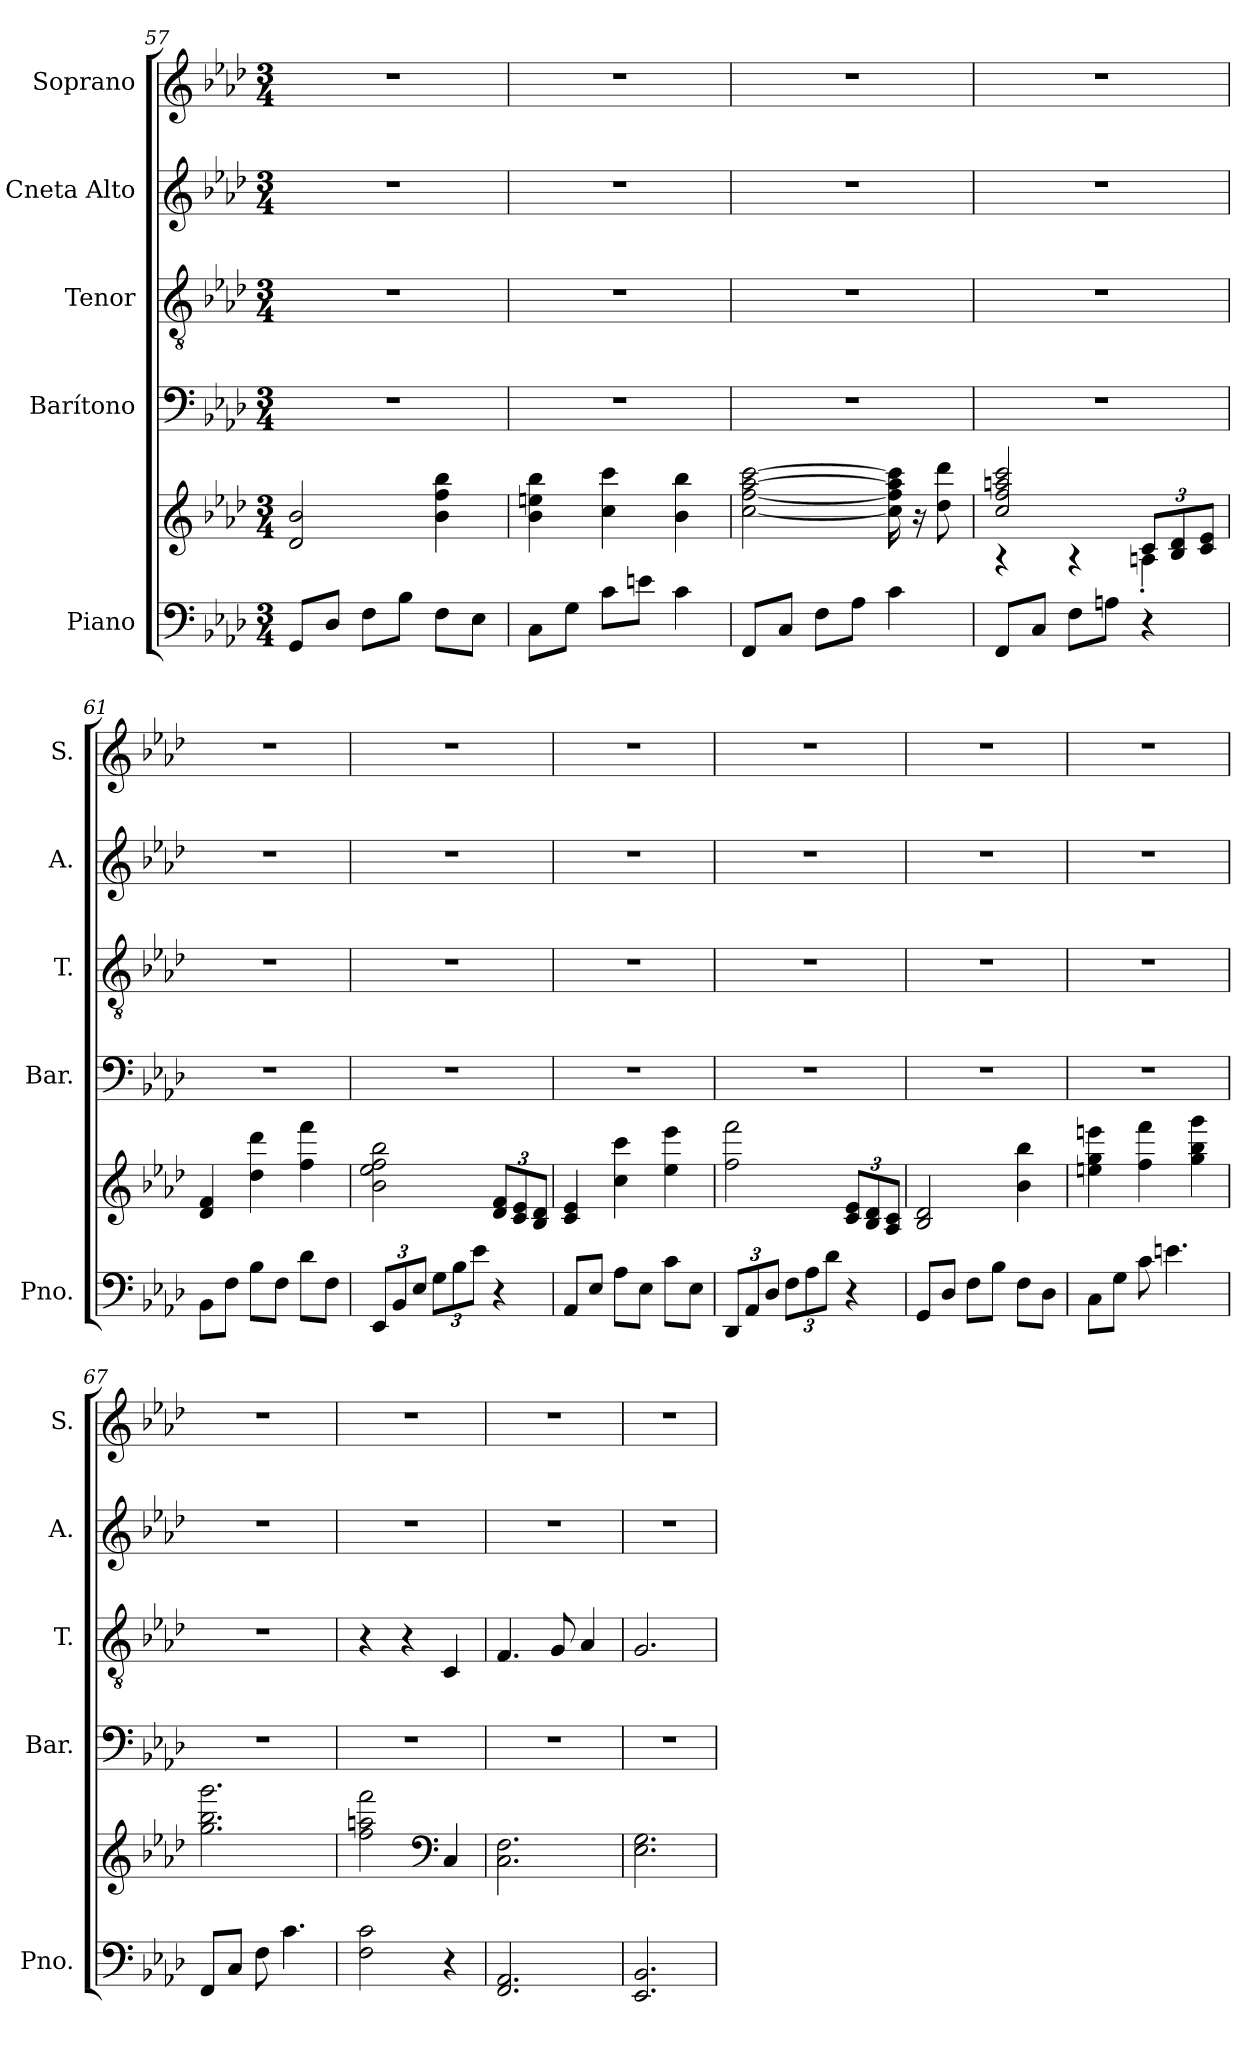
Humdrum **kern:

**kern	**kern	**kern	**kern	**kern	**kern
*part5	*part5	*part4	*part3	*part2	*part1
*staff6	*staff5	*staff4	*staff3	*staff2	*staff1
*I"Piano	*	*I"Barítono	*I"Tenor	*I"Cneta Alto	*I"Soprano
*I'Pno.	*	*I'Bar.	*I'T.	*I'A.	*I'S.
*clefF4	*clefG2	*clefF4	*clefGv2	*clefG2	*clefG2
*k[b-e-a-d-]	*k[b-e-a-d-]	*k[b-e-a-d-]	*k[b-e-a-d-]	*k[b-e-a-d-]	*k[b-e-a-d-]
*M3/4	*M3/4	*M3/4	*M3/4	*M3/4	*M3/4
=57	=57	=57	=57	=57	=57
8GG/L	2d-/ 2b-/	2.r	2.r	2.r	2.r
8D-/J	.	.	.	.	.
8F\L	.	.	.	.	.
8B-\J	.	.	.	.	.
8F\L	4b-\ 4ff\ 4bb-\	.	.	.	.
8E-\J	.	.	.	.	.
=58	=58	=58	=58	=58	=58
8C\L	4b-\ 4een\ 4bb-\	2.r	2.r	2.r	2.r
8G\J	.	.	.	.	.
8c\L	4cc\ 4ccc\	.	.	.	.
8en\J	.	.	.	.	.
4c\	4b-\ 4bb-\	.	.	.	.
=59	=59	=59	=59	=59	=59
8FF/L	[2cc\ [2ff\ [2aa-\ [2ccc\	2.r	2.r	2.r	2.r
8C/J	.	.	.	.	.
8F\L	.	.	.	.	.
8A-\J	.	.	.	.	.
4c\	16cc\] 16ff\] 16aa-\] 16ccc\]	.	.	.	.
.	16r	.	.	.	.
.	8dd-\ 8ddd-\	.	.	.	.
=60	=60	=60	=60	=60	=60
*	*^	*	*	*	*
8FF/L	2cc/ 2ff/ 2aan/ 2ccc/	4r	2.r	2.r	2.r	2.r
8C/J	.	.	.	.	.	.
8F\L	.	4r	.	.	.	.
8An\J	.	.	.	.	.	.
*	*Xbrackettup	*	*	*	*	*
4r	12c/L	4An'\	.	.	.	.
.	12B-/ 12d-/	.	.	.	.	.
.	12c/ 12e-/J	.	.	.	.	.
*	*v	*v	*	*	*	*
=61	=61	=61	=61	=61	=61
8BB-\L	4d-/ 4f/	2.r	2.r	2.r	2.r
8F\J	.	.	.	.	.
8B-\L	4dd-\ 4ddd-\	.	.	.	.
8F\J	.	.	.	.	.
8d-\L	4ff\ 4fff\	.	.	.	.
8F\J	.	.	.	.	.
=62	=62	=62	=62	=62	=62
*Xbrackettup	*	*	*	*	*
12EE-/L	2b-\ 2ee-\ 2ff\ 2bb-\	2.r	2.r	2.r	2.r
12BB-/	.	.	.	.	.
12E-/J	.	.	.	.	.
12G\L	.	.	.	.	.
12B-\	.	.	.	.	.
12e-\J	.	.	.	.	.
4r	12d-/ 12f/L	.	.	.	.
.	12c/ 12e-/	.	.	.	.
.	12B-/ 12d-/J	.	.	.	.
=63	=63	=63	=63	=63	=63
8AA-/L	4c/ 4e-/	2.r	2.r	2.r	2.r
8E-/J	.	.	.	.	.
8A-\L	4cc\ 4ccc\	.	.	.	.
8E-\J	.	.	.	.	.
8c\L	4ee-\ 4eee-\	.	.	.	.
8E-\J	.	.	.	.	.
=64	=64	=64	=64	=64	=64
12DD-/L	2ff\ 2fff\	2.r	2.r	2.r	2.r
12AA-/	.	.	.	.	.
12D-/J	.	.	.	.	.
12F\L	.	.	.	.	.
12A-\	.	.	.	.	.
12d-\J	.	.	.	.	.
4r	12c/ 12e-/L	.	.	.	.
.	12B-/ 12d-/	.	.	.	.
.	12A-/ 12c/J	.	.	.	.
=65	=65	=65	=65	=65	=65
8GG/L	2B-/ 2d-/	2.r	2.r	2.r	2.r
8D-/J	.	.	.	.	.
8F\L	.	.	.	.	.
8B-\J	.	.	.	.	.
8F\L	4b-\ 4bb-\	.	.	.	.
8D-\J	.	.	.	.	.
=66	=66	=66	=66	=66	=66
8C\L	4een\ 4gg\ 4eeen\	2.r	2.r	2.r	2.r
8G\J	.	.	.	.	.
8c\	4ff\ 4fff\	.	.	.	.
4.en\	.	.	.	.	.
.	4gg\ 4bb-\ 4ggg\	.	.	.	.
=67	=67	=67	=67	=67	=67
8FF/L	2.gg\ 2.bb-\ 2.ggg\	2.r	2.r	2.r	2.r
8C/J	.	.	.	.	.
8F\	.	.	.	.	.
4.c\	.	.	.	.	.
=68	=68	=68	=68	=68	=68
2F\ 2c\	2ff\ 2aan\ 2fff\	2.r	4r	2.r	2.r
.	.	.	4r	.	.
*	*clefF4	*	*	*	*
4r	4C/	.	4C/	.	.
=69	=69	=69	=69	=69	=69
2.FF/ 2.AA-/	2.C\ 2.F\	2.r	4.F/	2.r	2.r
.	.	.	8G/	.	.
.	.	.	4A-/	.	.
=70	=70	=70	=70	=70	=70
2.EE-/ 2.BB-/	2.E-\ 2.G\	2.r	2.G/	2.r	2.r
=	=	=	=	=	=
*-	*-	*-	*-	*-	*-
